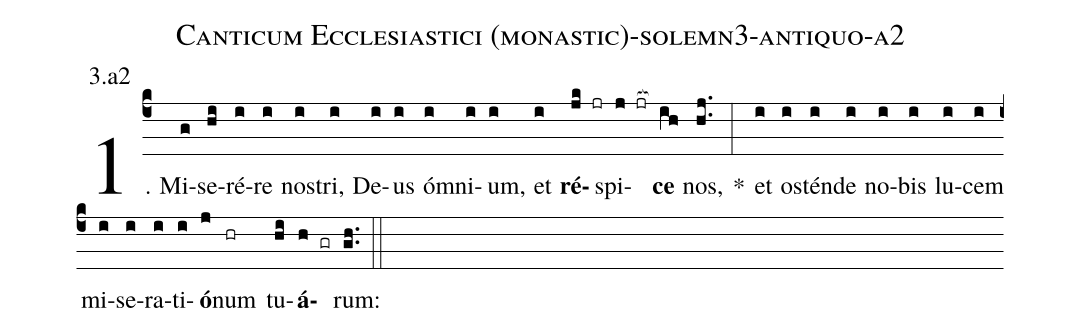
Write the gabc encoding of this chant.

name: Canticum Ecclesiastici (monastic)-solemn3-antiquo-a2;
annotation: 3.a2;
%%
(c4)1. Mi(g)se(hi)ré(i)re(i) nos(i)tri,(i) De(i)us(i) óm(i)ni(i)um,(i) et(i) <b>ré</b>(jk jr)spi(j jr[ocb:1{])<b>ce</b>(ih[ocb:0}]) nos,(hj..) *(:) et(i) os(i)tén(i)de(i) no(i)bis(i) lu(i)cem(i) mi(i)se(i)ra(i)ti(i)<b>ó</b>(j)num(hr) tu(hi)<b>á</b>(h gr)rum:(gh..) (::)
